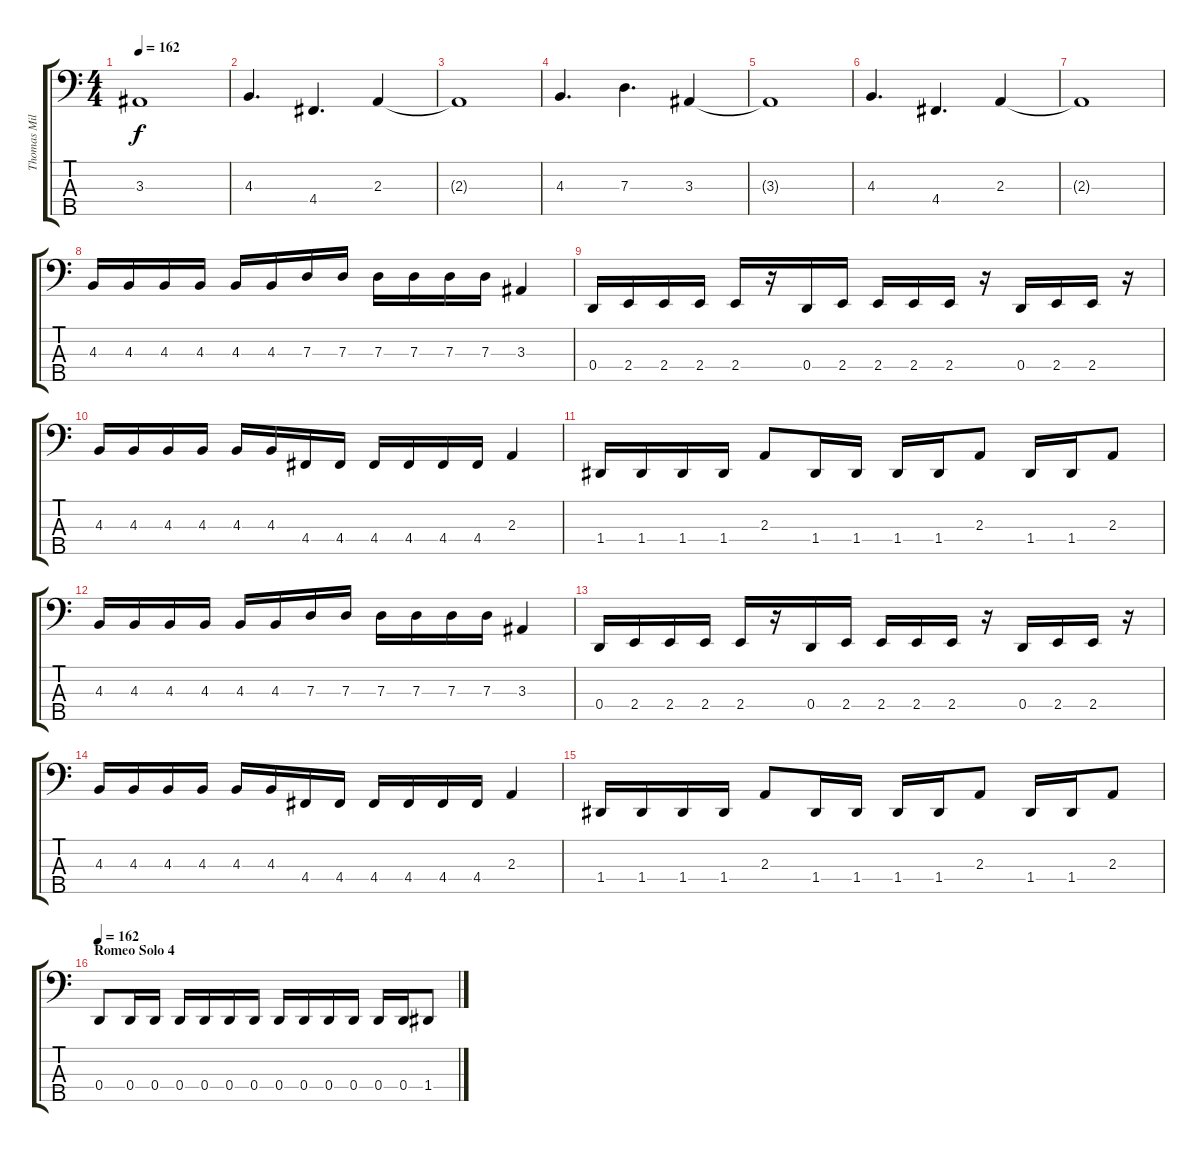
\track ("Thomas Miller" "Thomas Mil") {instrument electricbassfinger}
\staff {score tabs}
\tuning (F2 C2 G1 D1 A0) {hide}
\ts (4 4)
\tempo 162
\clef f4
\ks c
3.3{t}.1{dy f} |
4.3.4{d} 4.4.4{d} 2.3.4 |
2.3{t}.1 |
4.3.4{d} 7.3.4{d} 3.3.4 |
3.3{t}.1 |
4.3.4{d} 4.4.4{d} 2.3.4 |
2.3{t}.1 |
4.3.16 4.3.16 4.3.16 4.3.16 4.3.16 4.3.16 7.3.16 7.3.16 7.3.16 7.3.16 7.3.16 7.3.16 3.3.4 |
0.4.16 2.4.16 2.4.16 2.4.16 2.4.16 r.16 0.4.16 2.4.16 2.4.16 2.4.16 2.4.16 r.16 0.4.16 2.4.16 2.4.16 r.16 |
4.3.16 4.3.16 4.3.16 4.3.16 4.3.16 4.3.16 4.4.16 4.4.16 4.4.16 4.4.16 4.4.16 4.4.16 2.3.4 |
1.4.16 1.4.16 1.4.16 1.4.16 2.3.8 1.4.16 1.4.16 1.4.16 1.4.16 2.3.8 1.4.16 1.4.16 2.3.8 |
4.3.16 4.3.16 4.3.16 4.3.16 4.3.16 4.3.16 7.3.16 7.3.16 7.3.16 7.3.16 7.3.16 7.3.16 3.3.4 |
0.4.16 2.4.16 2.4.16 2.4.16 2.4.16 r.16 0.4.16 2.4.16 2.4.16 2.4.16 2.4.16 r.16 0.4.16 2.4.16 2.4.16 r.16 |
4.3.16 4.3.16 4.3.16 4.3.16 4.3.16 4.3.16 4.4.16 4.4.16 4.4.16 4.4.16 4.4.16 4.4.16 2.3.4 |
1.4.16 1.4.16 1.4.16 1.4.16 2.3.8 1.4.16 1.4.16 1.4.16 1.4.16 2.3.8 1.4.16 1.4.16 2.3.8 |
\section ("" "Romeo Solo 4")
\tempo 162
0.4.8 0.4.16 0.4.16 0.4.16 0.4.16 0.4.16 0.4.16 0.4.16 0.4.16 0.4.16 0.4.16 0.4.16 0.4.16 1.4.8
